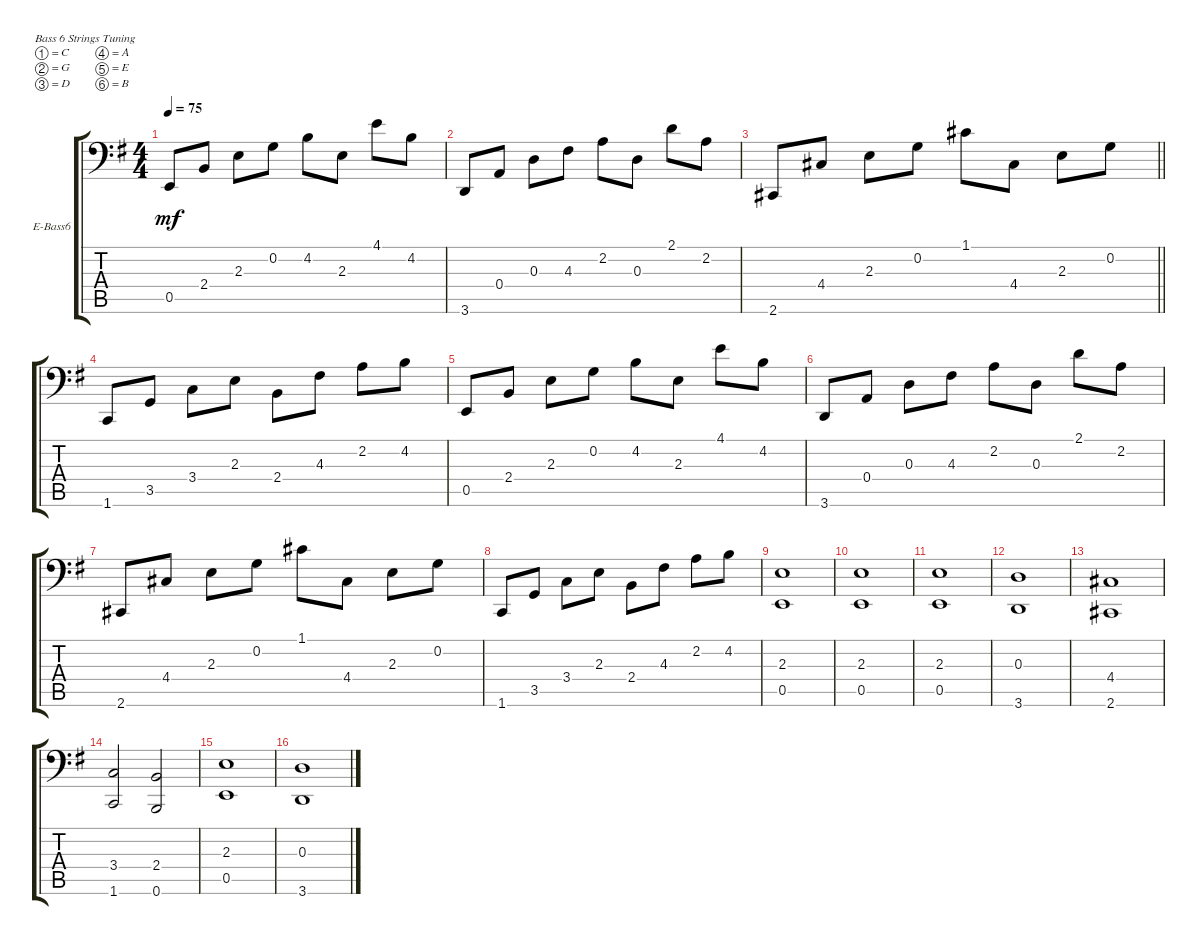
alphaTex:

\defaultSystemsLayout 4
\bracketExtendMode groupsimilarinstruments
\firstSystemTrackNameOrientation horizontal
\otherSystemsTrackNameOrientation horizontal
\track ("Electric Bass" "E-Bass6") {instrument electricbassfinger}
\staff {score tabs}
\tuning (C3 G2 D2 A1 E1 B0)
\ts (4 4)
\tempo 75
\clef f4
\scale
0.511811
\ks g
0.5.8{dy mf instrument electricbassfinger} 2.4.8 2.3.8 0.2.8 4.2.8 2.3.8 4.1.8 4.2.8 |
\scale
0.244094 3.6.8 0.4.8 0.3.8 4.3.8 2.2.8 0.3.8 2.1.8 2.2.8 |
\scale
0.244094
\barLineRight lightlight
2.6.8 4.4.8 2.3.8 0.2.8 1.1.8 4.4.8 2.3.8 0.2.8 |
\scale
0.333333 1.6.8 3.5.8 3.4.8 2.3.8 2.4.8 4.3.8 2.2.8 4.2.8 |
\scale
0.333333 0.5.8 2.4.8 2.3.8 0.2.8 4.2.8 2.3.8 4.1.8 4.2.8 |
\scale
0.333333 3.6.8 0.4.8 0.3.8 4.3.8 2.2.8 0.3.8 2.1.8 2.2.8 |
\scale
0.333333 2.6.8 4.4.8 2.3.8 0.2.8 1.1.8 4.4.8 2.3.8 0.2.8 |
\scale
0.333333 1.6.8 3.5.8 3.4.8 2.3.8 2.4.8 4.3.8 2.2.8 4.2.8 |
\scale
0.333333 (2.3 0.5).1 |
\scale
0.333333 (2.3 0.5).1 |
\scale
0.333333 (2.3 0.5).1 |
\scale
0.333333 (0.3 3.6).1 |
\scale
0.333333 (2.6 4.4).1 |
\scale
0.333333 (1.6 3.4).2 (2.4 0.6).2 |
\scale
0.333333 (2.3 0.5).1 |
\scale
0.333333 (0.3 3.6).1
